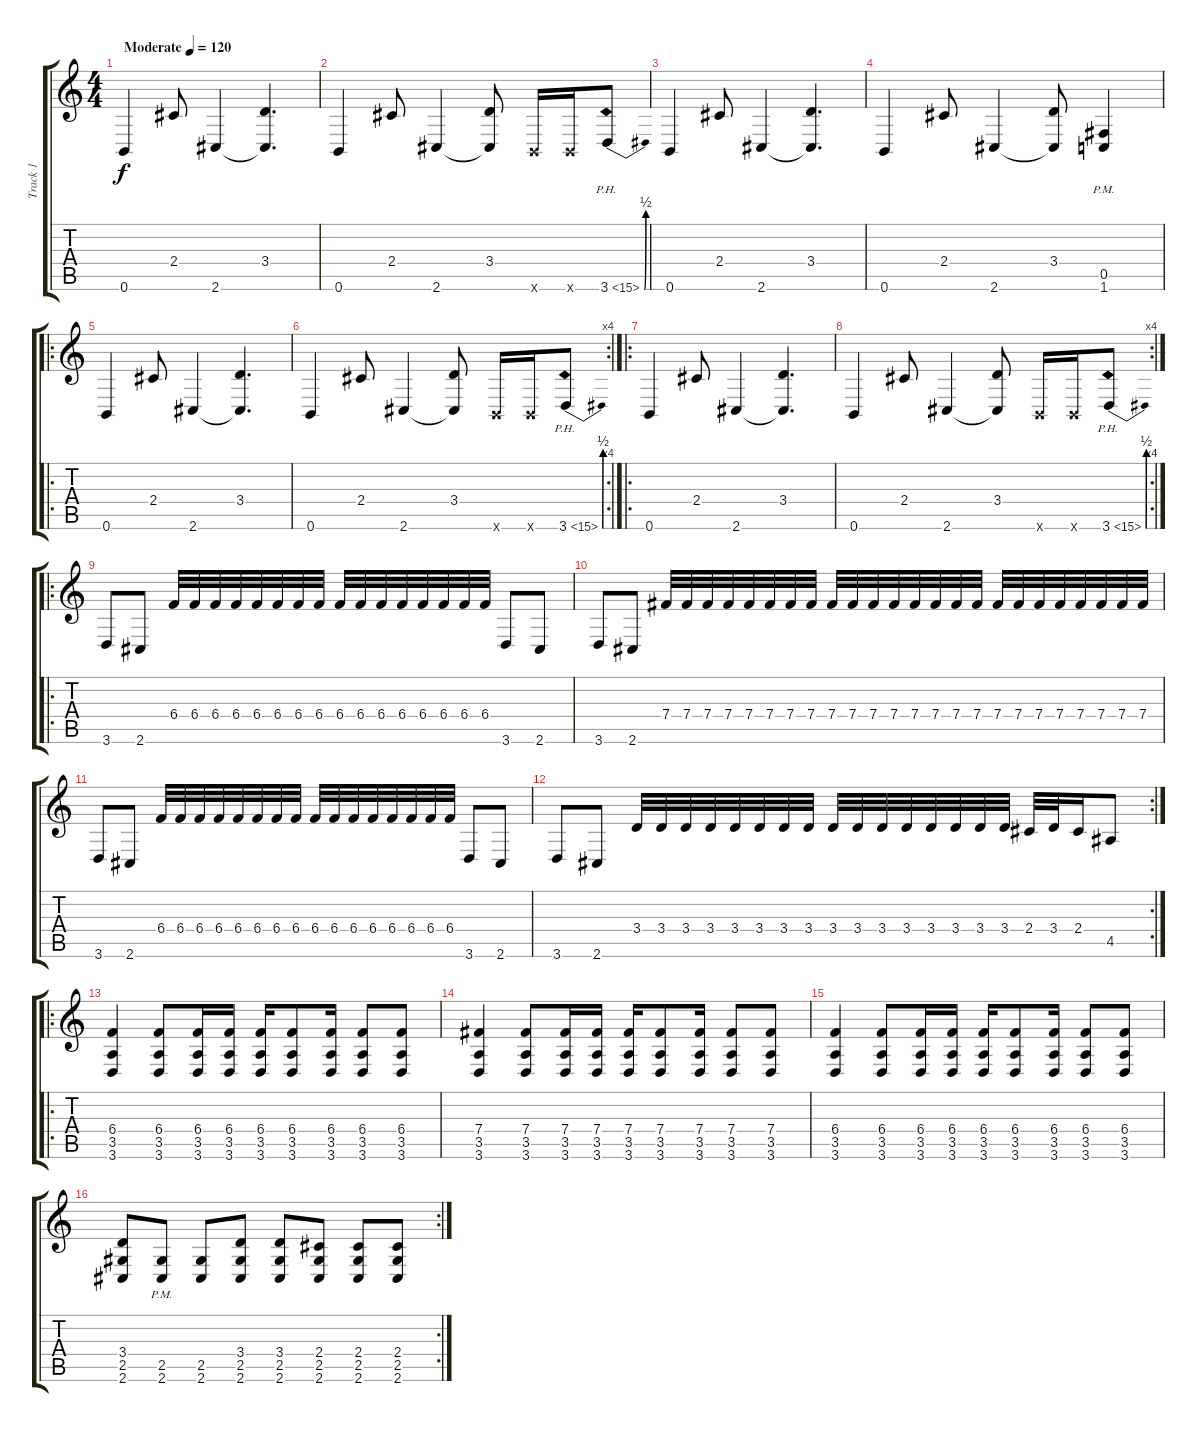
\track ("Track 1" "Track 1") {instrument overdrivenguitar}
\staff {score tabs}
\tuning (Db4 Ab3 E3 B2 Gb2 B1) {hide}
\ts (4 4)
\tempo (120 "Moderate")
\clef g2
\ks c
0.6.4{dy f instrument overdrivenguitar} 2.4.8 2.6.4 (3.4 2.6{t}).4{d} |
0.6.4 2.4.8 2.6.4 (3.4 2.6{t}).8 0.6{x}.16 0.6{x}.16 3.6{be (bend 0 0 60 2) ph 12}.8 |
0.6.4 2.4.8 2.6.4 (3.4 2.6{t}).4{d} |
0.6.4 2.4.8 2.6.4 (3.4 2.6{t}).8 (0.5{pm} 1.6{pm}).4 |
\ro
0.6.4 2.4.8 2.6.4 (3.4 2.6{t}).4{d} |
\rc 4
0.6.4 2.4.8 2.6.4 (3.4 2.6{t}).8 0.6{x}.16 0.6{x}.16 3.6{be (bend 0 0 60 2) ph 12}.8 |
\ro
0.6.4 2.4.8 2.6.4 (3.4 2.6{t}).4{d} |
\rc 4
0.6.4 2.4.8 2.6.4 (3.4 2.6{t}).8 0.6{x}.16 0.6{x}.16 3.6{be (bend 0 0 60 2) ph 12}.8 |
\ro
3.6.8 2.6.8 6.4.32 6.4.32 6.4.32 6.4.32 6.4.32 6.4.32 6.4.32 6.4.32 6.4.32 6.4.32 6.4.32 6.4.32 6.4.32 6.4.32 6.4.32 6.4.32 3.6.8 2.6.8 |
3.6.8 2.6.8 7.4.32 7.4.32 7.4.32 7.4.32 7.4.32 7.4.32 7.4.32 7.4.32 7.4.32 7.4.32 7.4.32 7.4.32 7.4.32 7.4.32 7.4.32 7.4.32 7.4.32 7.4.32 7.4.32 7.4.32 7.4.32 7.4.32 7.4.32 7.4.32 |
3.6.8 2.6.8 6.4.32 6.4.32 6.4.32 6.4.32 6.4.32 6.4.32 6.4.32 6.4.32 6.4.32 6.4.32 6.4.32 6.4.32 6.4.32 6.4.32 6.4.32 6.4.32 3.6.8 2.6.8 |
\rc 2
3.6.8 2.6.8 3.4.32 3.4.32 3.4.32 3.4.32 3.4.32 3.4.32 3.4.32 3.4.32 3.4.32 3.4.32 3.4.32 3.4.32 3.4.32 3.4.32 3.4.32 3.4.32 2.4.32 3.4.32 2.4.16 4.5.8 |
\ro
(6.4 3.5 3.6).4 (6.4 3.5 3.6).8 (6.4 3.5 3.6).16 (6.4 3.5 3.6).16 (6.4 3.5 3.6).16 (6.4 3.5 3.6).8 (6.4 3.5 3.6).16 (6.4 3.5 3.6).8 (6.4 3.5 3.6).8 |
(7.4 3.5 3.6).4 (7.4 3.5 3.6).8 (7.4 3.5 3.6).16 (7.4 3.5 3.6).16 (7.4 3.5 3.6).16 (7.4 3.5 3.6).8 (7.4 3.5 3.6).16 (7.4 3.5 3.6).8 (7.4 3.5 3.6).8 |
(6.4 3.5 3.6).4 (6.4 3.5 3.6).8 (6.4 3.5 3.6).16 (6.4 3.5 3.6).16 (6.4 3.5 3.6).16 (6.4 3.5 3.6).8 (6.4 3.5 3.6).16 (6.4 3.5 3.6).8 (6.4 3.5 3.6).8 |
\rc 2
(3.4 2.5 2.6).8 (2.5{pm} 2.6).8 (2.5 2.6).8 (3.4 2.5 2.6).8 (3.4 2.5 2.6).8 (2.4 2.5 2.6).8 (2.4 2.5 2.6).8 (2.4 2.5 2.6).8
